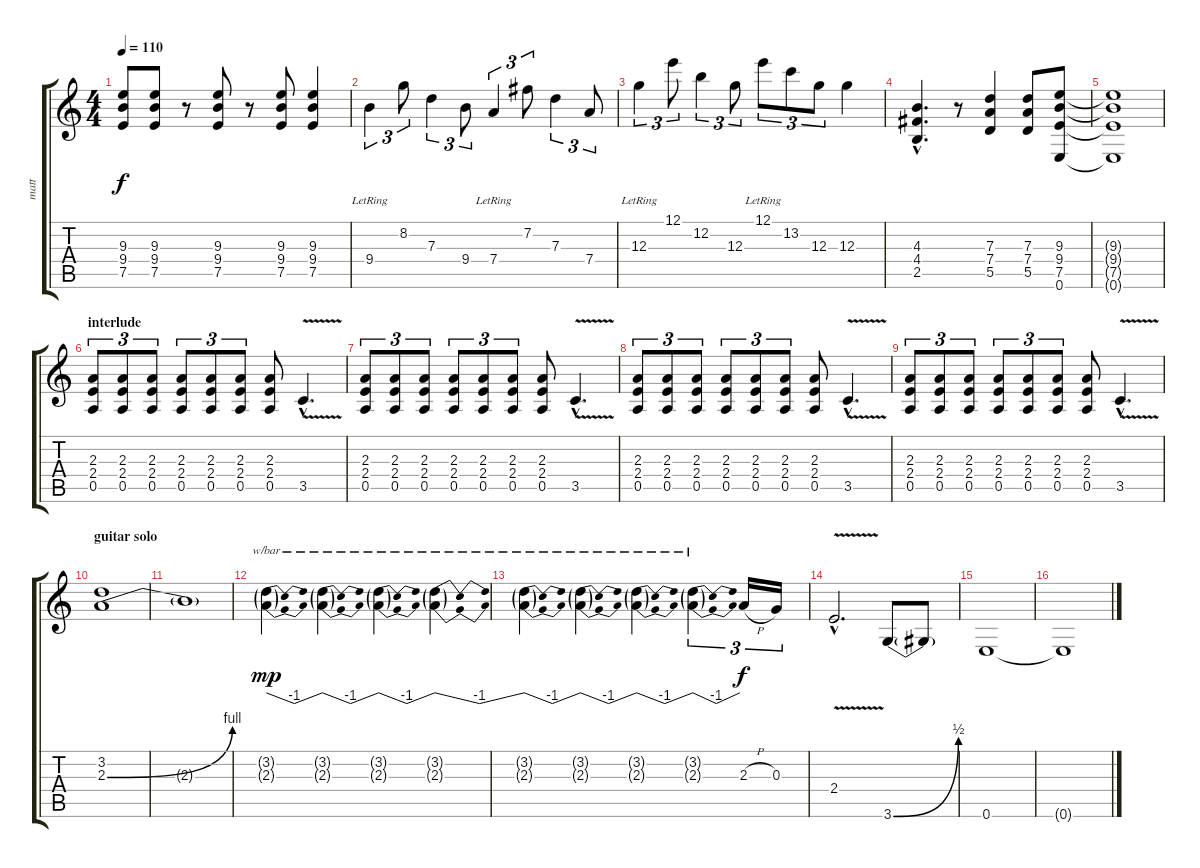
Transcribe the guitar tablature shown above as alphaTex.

\track ("matt " "matt ") {instrument distortionguitar}
\staff {score tabs}
\tuning (E4 B3 G3 D3 A2 E2) {hide}
\ts (4 4)
\tempo 110
\clef g2
\ks c
(9.3 9.4 7.5).8{dy f} (9.3 9.4 7.5).8 r.8 (9.3 9.4 7.5).8 r.8 (9.3 9.4 7.5).8 (9.3 9.4 7.5).4 |
9.4{lr}.4{tu (3 2)} 8.2.8{tu (3 2)} 7.3.4{tu (3 2)} 9.4.8{tu (3 2)} 7.4{lr}.4{tu (3 2)} 7.2.8{tu (3 2)} 7.3.4{tu (3 2)} 7.4.8{tu (3 2)} |
12.3{lr}.4{tu (3 2)} 12.1.8{tu (3 2)} 12.2.4{tu (3 2)} 12.3.8{tu (3 2)} 12.1{lr}.8{tu (3 2)} 13.2.8{tu (3 2)} 12.3.8{tu (3 2)} 12.3.4 |
(4.3{hac} 4.4{hac} 2.5{hac}).4{d} r.8 (7.3 7.4 5.5).4 (7.3 7.4 5.5).8 (9.3 9.4 7.5 0.6).8 |
(9.3{t} 9.4{t} 7.5{t} 0.6{t}).1 |
\section ("" "interlude")
(2.3 2.4 0.5).8{tu (3 2)} (2.3 2.4 0.5).8{tu (3 2)} (2.3 2.4 0.5).8{tu (3 2)} (2.3 2.4 0.5).8{tu (3 2)} (2.3 2.4 0.5).8{tu (3 2)} (2.3 2.4 0.5).8{tu (3 2)} (2.3 2.4 0.5).8 3.5{v hac}.4{d} |
(2.3 2.4 0.5).8{tu (3 2)} (2.3 2.4 0.5).8{tu (3 2)} (2.3 2.4 0.5).8{tu (3 2)} (2.3 2.4 0.5).8{tu (3 2)} (2.3 2.4 0.5).8{tu (3 2)} (2.3 2.4 0.5).8{tu (3 2)} (2.3 2.4 0.5).8 3.5{v hac}.4{d} |
(2.3 2.4 0.5).8{tu (3 2)} (2.3 2.4 0.5).8{tu (3 2)} (2.3 2.4 0.5).8{tu (3 2)} (2.3 2.4 0.5).8{tu (3 2)} (2.3 2.4 0.5).8{tu (3 2)} (2.3 2.4 0.5).8{tu (3 2)} (2.3 2.4 0.5).8 3.5{v hac}.4{d} |
(2.3 2.4 0.5).8{tu (3 2)} (2.3 2.4 0.5).8{tu (3 2)} (2.3 2.4 0.5).8{tu (3 2)} (2.3 2.4 0.5).8{tu (3 2)} (2.3 2.4 0.5).8{tu (3 2)} (2.3 2.4 0.5).8{tu (3 2)} (2.3 2.4 0.5).8 3.5{v hac}.4{d} |
\section ("" "guitar solo")
(3.2 2.3{be (bend 0 0 60 4)}).1 |
2.3{t}.1 |
(3.2{g} 2.3{g}).4{tbe (dip default 0 0 30 -4 60 0) dy mp} (3.2{g} 2.3{g}).4{tbe (dip default 0 0 30 -4 60 0)} (3.2{g} 2.3{g}).4{tbe (dip default 0 0 30 -4 60 0)} (3.2{g} 2.3{g}).4{tbe (dip default 0 0 30 -4 60 0)} |
(3.2{g} 2.3{g}).4{tbe (dip default 0 0 30 -4 60 0)} (3.2{g} 2.3{g}).4{tbe (dip default 0 0 30 -4 60 0)} (3.2{g} 2.3{g}).4{tbe (dip default 0 0 30 -4 60 0)} (3.2{g} 2.3{g}).4{tu (3 2) tbe (dip default 0 0 30 -4 60 0)} 2.3{h}.16{tu (3 2) dy f} 0.3.16{tu (3 2)} |
2.4{v hac}.2{d} 3.6{be (bend 0 0 60 2)}.8 3.6{t}.8 |
0.6.1 |
0.6{t}.1
